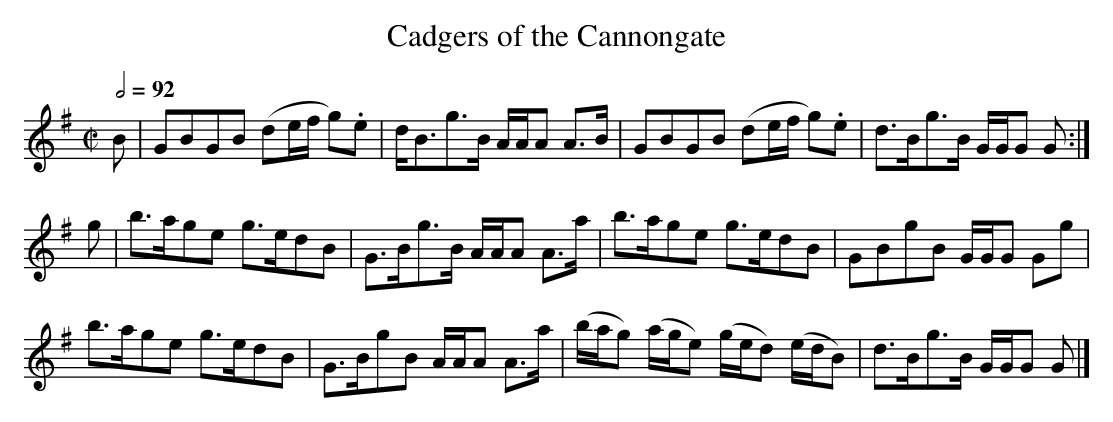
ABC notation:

X:1
T:Cadgers of the Cannongate
M:C|
L:1/8
Q:1/2=92
K:G
B|GBGB (de/f/ g).e|d<Bg>B A/A/A A>B| GBGB           (de/f/   g).e  |d>Bg>B G/G/G G:|
g|b>age g>edB     |G>Bg>B A/A/A A>a| b>age           g>edB         |GBgB   G/G/G Gg|
  b>age g>edB     |G>BgB  A/A/A A>a|(b/a/g) (a/g/e) (g/e/d) (e/d/B)|d>Bg>B G/G/G G|]
